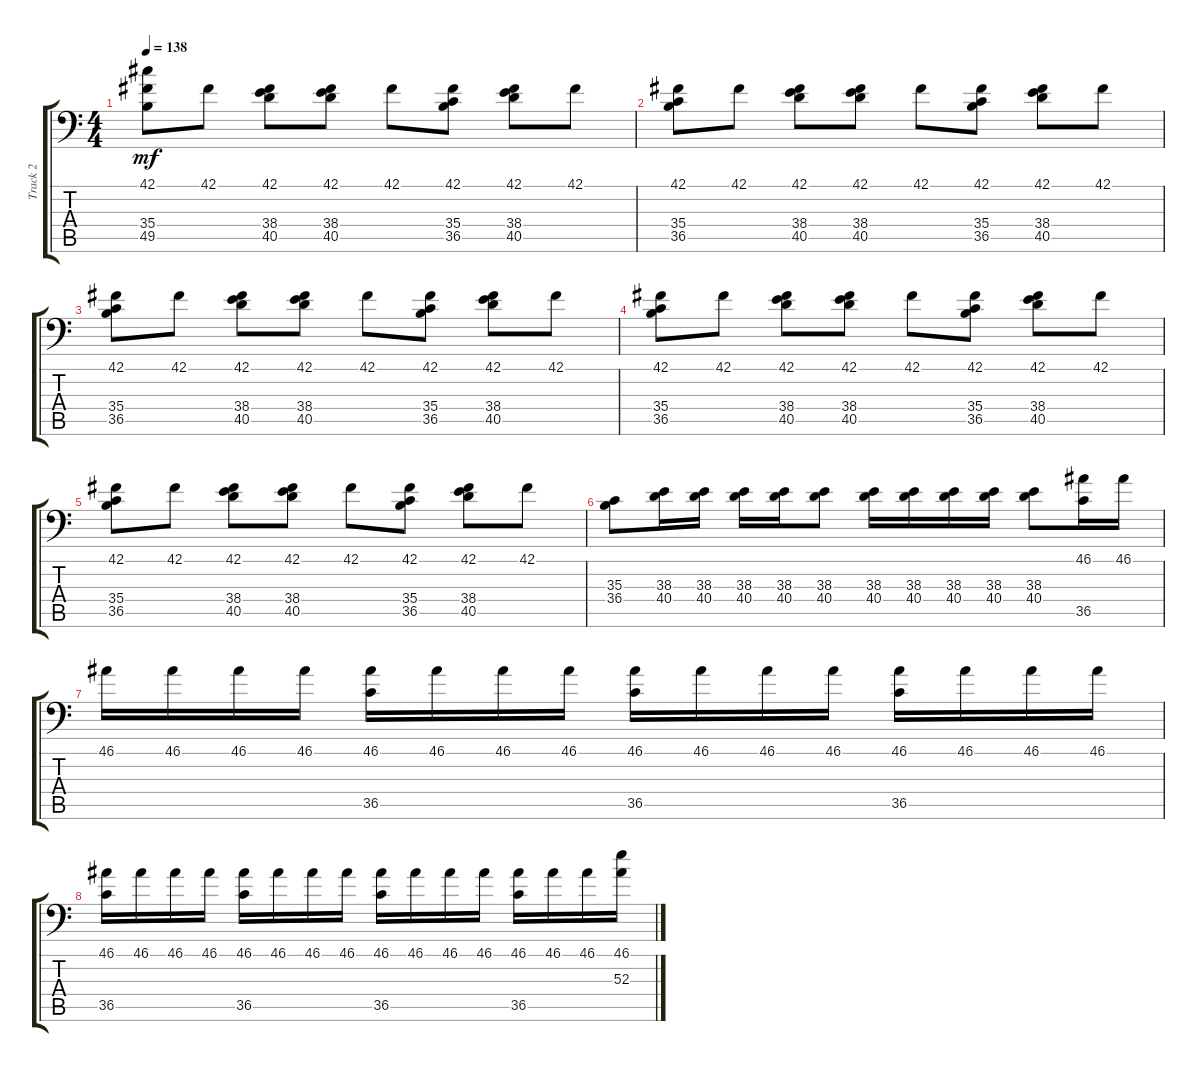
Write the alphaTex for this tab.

\track ("Track 2" "Track 2") {instrument acousticgrandpiano}
\staff {score tabs}
\tuning (C-1 C-1 C-1 C-1 C-1 C-1) {hide}
\ts (4 4)
\tempo 138
\clef f4
\ks c
(42.1 35.4 49.5).8{dy mf} 42.1.8 (42.1 38.4 40.5).8 (42.1 38.4 40.5).8 42.1.8 (42.1 35.4 36.5).8 (42.1 38.4 40.5).8 42.1.8 |
(42.1 35.4 36.5).8 42.1.8 (42.1 38.4 40.5).8 (42.1 38.4 40.5).8 42.1.8 (42.1 35.4 36.5).8 (42.1 38.4 40.5).8 42.1.8 |
(42.1 35.4 36.5).8 42.1.8 (42.1 38.4 40.5).8 (42.1 38.4 40.5).8 42.1.8 (42.1 35.4 36.5).8 (42.1 38.4 40.5).8 42.1.8 |
(42.1 35.4 36.5).8 42.1.8 (42.1 38.4 40.5).8 (42.1 38.4 40.5).8 42.1.8 (42.1 35.4 36.5).8 (42.1 38.4 40.5).8 42.1.8 |
(42.1 35.4 36.5).8 42.1.8 (42.1 38.4 40.5).8 (42.1 38.4 40.5).8 42.1.8 (42.1 35.4 36.5).8 (42.1 38.4 40.5).8 42.1.8 |
(35.3 36.4).8 (38.3 40.4).16 (38.3 40.4).16 (38.3 40.4).16 (38.3 40.4).16 (38.3 40.4).8 (38.3 40.4).16 (38.3 40.4).16 (38.3 40.4).16 (38.3 40.4).16 (38.3 40.4).8 (46.1 36.5).16 46.1.16 |
46.1.16 46.1.16 46.1.16 46.1.16 (46.1 36.5).16 46.1.16 46.1.16 46.1.16 (46.1 36.5).16 46.1.16 46.1.16 46.1.16 (46.1 36.5).16 46.1.16 46.1.16 46.1.16 |
(46.1 36.5).16 46.1.16 46.1.16 46.1.16 (46.1 36.5).16 46.1.16 46.1.16 46.1.16 (46.1 36.5).16 46.1.16 46.1.16 46.1.16 (46.1 36.5).16 46.1.16 46.1.16 (46.1 52.3).16
